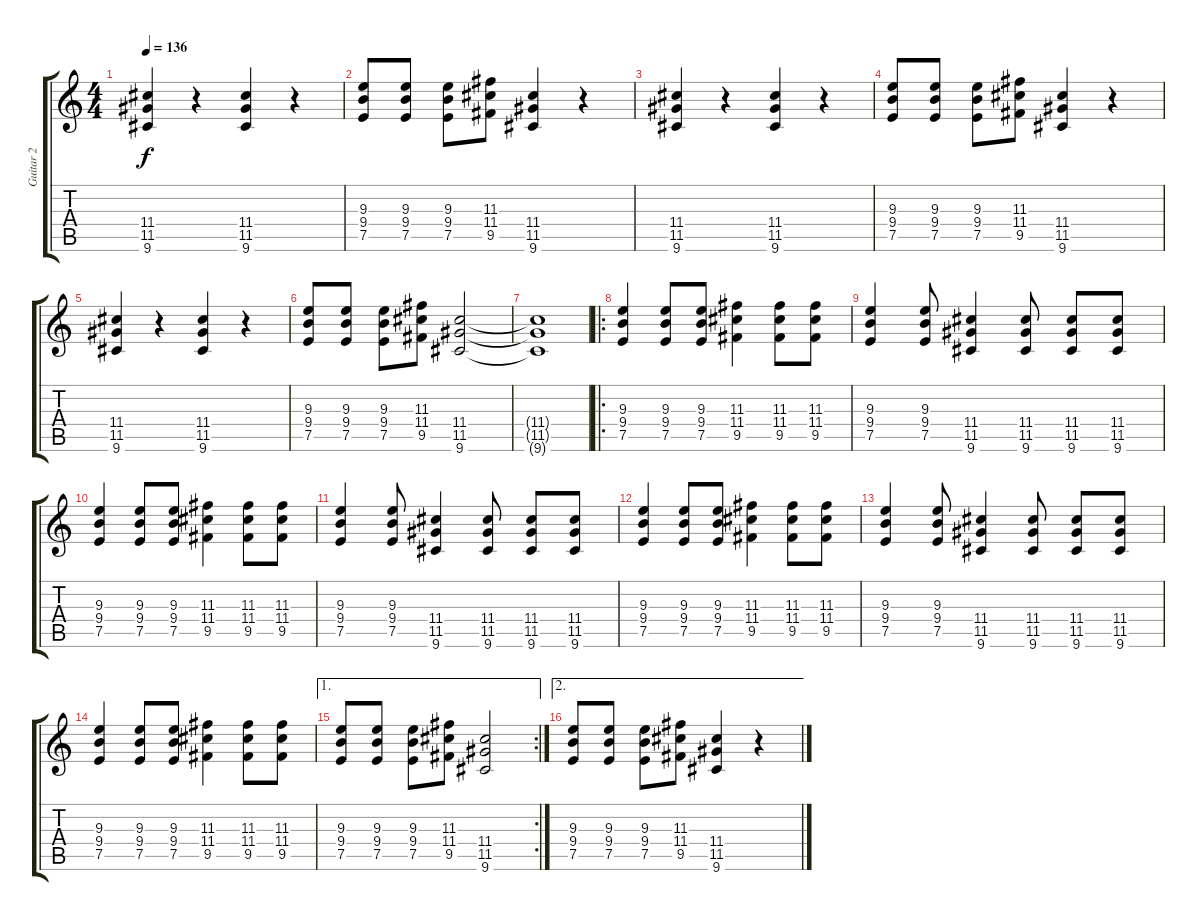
\track ("Guitar 2" "Guitar 2") {instrument overdrivenguitar}
\staff {score tabs}
\tuning (E4 B3 G3 D3 A2 E2) {hide}
\ts (4 4)
\tempo 136
\clef g2
\ks c
(11.4 11.5 9.6).4{dy f} r.4 (11.4 11.5 9.6).4 r.4 |
(9.3 9.4 7.5).8 (9.3 9.4 7.5).8 (9.3 9.4 7.5).8 (11.3 11.4 9.5).8 (11.4 11.5 9.6).4 r.4 |
(11.4 11.5 9.6).4 r.4 (11.4 11.5 9.6).4 r.4 |
(9.3 9.4 7.5).8 (9.3 9.4 7.5).8 (9.3 9.4 7.5).8 (11.3 11.4 9.5).8 (11.4 11.5 9.6).4 r.4 |
(11.4 11.5 9.6).4 r.4 (11.4 11.5 9.6).4 r.4 |
(9.3 9.4 7.5).8 (9.3 9.4 7.5).8 (9.3 9.4 7.5).8 (11.3 11.4 9.5).8 (11.4 11.5 9.6).2 |
(11.4{t} 11.5{t} 9.6{t}).1 |
\ro
(9.3 9.4 7.5).4 (9.3 9.4 7.5).8 (9.3 9.4 7.5).8 (11.3 11.4 9.5).4 (11.3 11.4 9.5).8 (11.3 11.4 9.5).8 |
(9.3 9.4 7.5).4 (9.3 9.4 7.5).8 (11.4 11.5 9.6).4 (11.4 11.5 9.6).8 (11.4 11.5 9.6).8 (11.4 11.5 9.6).8 |
(9.3 9.4 7.5).4 (9.3 9.4 7.5).8 (9.3 9.4 7.5).8 (11.3 11.4 9.5).4 (11.3 11.4 9.5).8 (11.3 11.4 9.5).8 |
(9.3 9.4 7.5).4 (9.3 9.4 7.5).8 (11.4 11.5 9.6).4 (11.4 11.5 9.6).8 (11.4 11.5 9.6).8 (11.4 11.5 9.6).8 |
(9.3 9.4 7.5).4 (9.3 9.4 7.5).8 (9.3 9.4 7.5).8 (11.3 11.4 9.5).4 (11.3 11.4 9.5).8 (11.3 11.4 9.5).8 |
(9.3 9.4 7.5).4 (9.3 9.4 7.5).8 (11.4 11.5 9.6).4 (11.4 11.5 9.6).8 (11.4 11.5 9.6).8 (11.4 11.5 9.6).8 |
(9.3 9.4 7.5).4 (9.3 9.4 7.5).8 (9.3 9.4 7.5).8 (11.3 11.4 9.5).4 (11.3 11.4 9.5).8 (11.3 11.4 9.5).8 |
\ae 1
\rc 2
(9.3 9.4 7.5).8 (9.3 9.4 7.5).8 (9.3 9.4 7.5).8 (11.3 11.4 9.5).8 (11.4 11.5 9.6).2 |
\ae 2
(9.3 9.4 7.5).8 (9.3 9.4 7.5).8 (9.3 9.4 7.5).8 (11.3 11.4 9.5).8 (11.4 11.5 9.6).4 r.4
